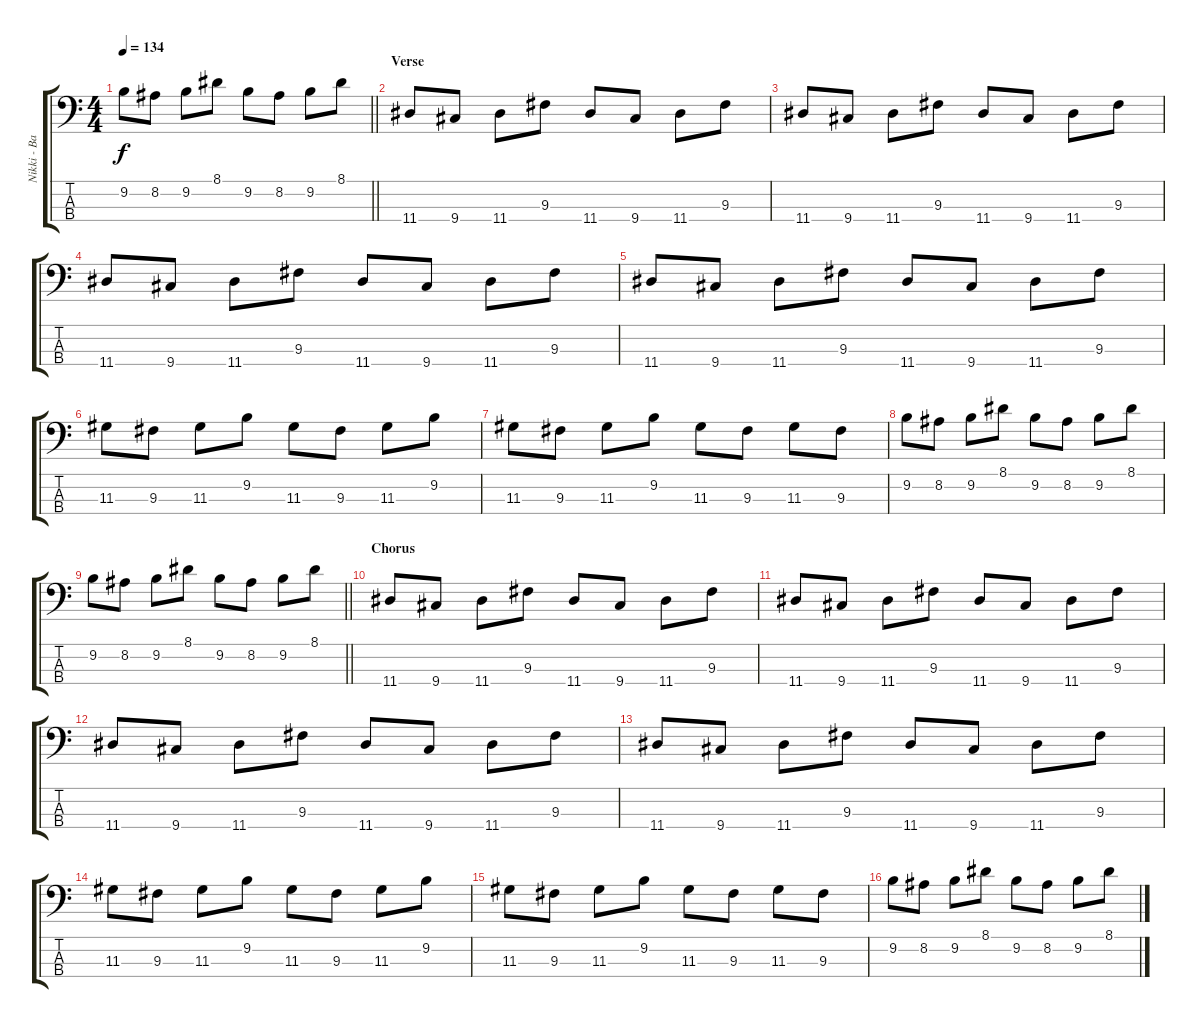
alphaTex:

\track ("Nikki - Bass" "Nikki - Ba") {instrument electricbassfinger}
\staff {score tabs}
\tuning (G2 D2 A1 E1) {hide}
\ts (4 4)
\tempo 134
\clef f4
\barLineRight lightlight
\ks c
9.2.8{dy f} 8.2.8 9.2.8 8.1.8 9.2.8 8.2.8 9.2.8 8.1.8 |
\section ("" "Verse")
11.4.8 9.4.8 11.4.8 9.3.8 11.4.8 9.4.8 11.4.8 9.3.8 |
11.4.8 9.4.8 11.4.8 9.3.8 11.4.8 9.4.8 11.4.8 9.3.8 |
11.4.8 9.4.8 11.4.8 9.3.8 11.4.8 9.4.8 11.4.8 9.3.8 |
11.4.8 9.4.8 11.4.8 9.3.8 11.4.8 9.4.8 11.4.8 9.3.8 |
11.3.8 9.3.8 11.3.8 9.2.8 11.3.8 9.3.8 11.3.8 9.2.8 |
11.3.8 9.3.8 11.3.8 9.2.8 11.3.8 9.3.8 11.3.8 9.3.8 |
9.2.8 8.2.8 9.2.8 8.1.8 9.2.8 8.2.8 9.2.8 8.1.8 |
\barLineRight lightlight
9.2.8 8.2.8 9.2.8 8.1.8 9.2.8 8.2.8 9.2.8 8.1.8 |
\section ("" "Chorus")
11.4.8 9.4.8 11.4.8 9.3.8 11.4.8 9.4.8 11.4.8 9.3.8 |
11.4.8 9.4.8 11.4.8 9.3.8 11.4.8 9.4.8 11.4.8 9.3.8 |
11.4.8 9.4.8 11.4.8 9.3.8 11.4.8 9.4.8 11.4.8 9.3.8 |
11.4.8 9.4.8 11.4.8 9.3.8 11.4.8 9.4.8 11.4.8 9.3.8 |
11.3.8 9.3.8 11.3.8 9.2.8 11.3.8 9.3.8 11.3.8 9.2.8 |
11.3.8 9.3.8 11.3.8 9.2.8 11.3.8 9.3.8 11.3.8 9.3.8 |
9.2.8 8.2.8 9.2.8 8.1.8 9.2.8 8.2.8 9.2.8 8.1.8
